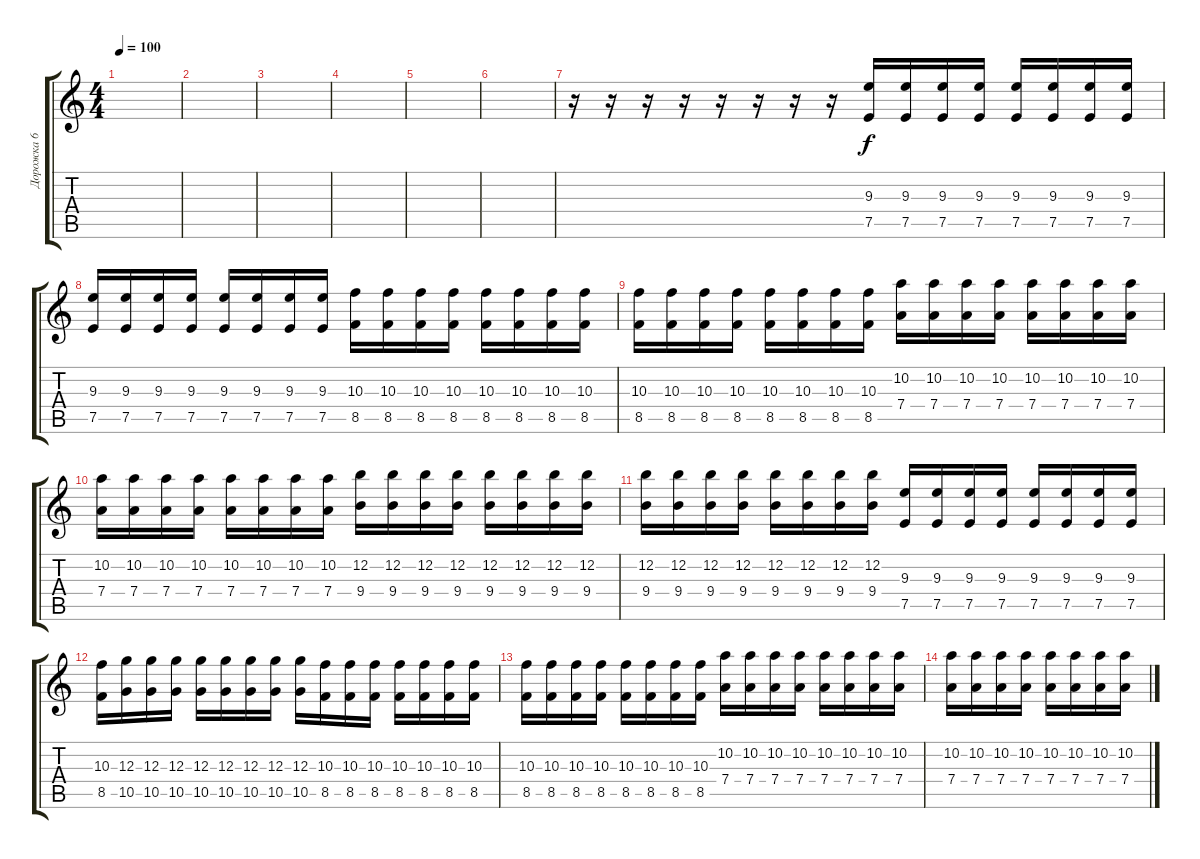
\track ("Дорожка 6" "Дорожка 6") {instrument distortionguitar}
\staff {score tabs}
\tuning (E4 B3 G3 D3 A2 E2) {hide}
\ts (4 4)
\tempo 100
\clef g2
\ks c
|
|
|
|
|
|
r.16 r.16 r.16 r.16 r.16 r.16 r.16 r.16 (9.3 7.5).16 (9.3 7.5).16 (9.3 7.5).16 (9.3 7.5).16 (9.3 7.5).16 (9.3 7.5).16 (9.3 7.5).16 (9.3 7.5).16 |
(9.3 7.5).16 (9.3 7.5).16 (9.3 7.5).16 (9.3 7.5).16 (9.3 7.5).16 (9.3 7.5).16 (9.3 7.5).16 (9.3 7.5).16 (10.3 8.5).16 (10.3 8.5).16 (10.3 8.5).16 (10.3 8.5).16 (10.3 8.5).16 (10.3 8.5).16 (10.3 8.5).16 (10.3 8.5).16 |
(10.3 8.5).16 (10.3 8.5).16 (10.3 8.5).16 (10.3 8.5).16 (10.3 8.5).16 (10.3 8.5).16 (10.3 8.5).16 (10.3 8.5).16 (10.2 7.4).16 (10.2 7.4).16 (10.2 7.4).16 (10.2 7.4).16 (10.2 7.4).16 (10.2 7.4).16 (10.2 7.4).16 (10.2 7.4).16 |
(10.2 7.4).16 (10.2 7.4).16 (10.2 7.4).16 (10.2 7.4).16 (10.2 7.4).16 (10.2 7.4).16 (10.2 7.4).16 (10.2 7.4).16 (12.2 9.4).16 (12.2 9.4).16 (12.2 9.4).16 (12.2 9.4).16 (12.2 9.4).16 (12.2 9.4).16 (12.2 9.4).16 (12.2 9.4).16 |
(12.2 9.4).16 (12.2 9.4).16 (12.2 9.4).16 (12.2 9.4).16 (12.2 9.4).16 (12.2 9.4).16 (12.2 9.4).16 (12.2 9.4).16 (9.3 7.5).16 (9.3 7.5).16 (9.3 7.5).16 (9.3 7.5).16 (9.3 7.5).16 (9.3 7.5).16 (9.3 7.5).16 (9.3 7.5).16 |
(10.3 8.5).16 (12.3 10.5).16 (12.3 10.5).16 (12.3 10.5).16 (12.3 10.5).16 (12.3 10.5).16 (12.3 10.5).16 (12.3 10.5).16 (12.3 10.5).16 (10.3 8.5).16 (10.3 8.5).16 (10.3 8.5).16 (10.3 8.5).16 (10.3 8.5).16 (10.3 8.5).16 (10.3 8.5).16 |
(10.3 8.5).16 (10.3 8.5).16 (10.3 8.5).16 (10.3 8.5).16 (10.3 8.5).16 (10.3 8.5).16 (10.3 8.5).16 (10.3 8.5).16 (10.2 7.4).16 (10.2 7.4).16 (10.2 7.4).16 (10.2 7.4).16 (10.2 7.4).16 (10.2 7.4).16 (10.2 7.4).16 (10.2 7.4).16 |
(10.2 7.4).16 (10.2 7.4).16 (10.2 7.4).16 (10.2 7.4).16 (10.2 7.4).16 (10.2 7.4).16 (10.2 7.4).16 (10.2 7.4).16
